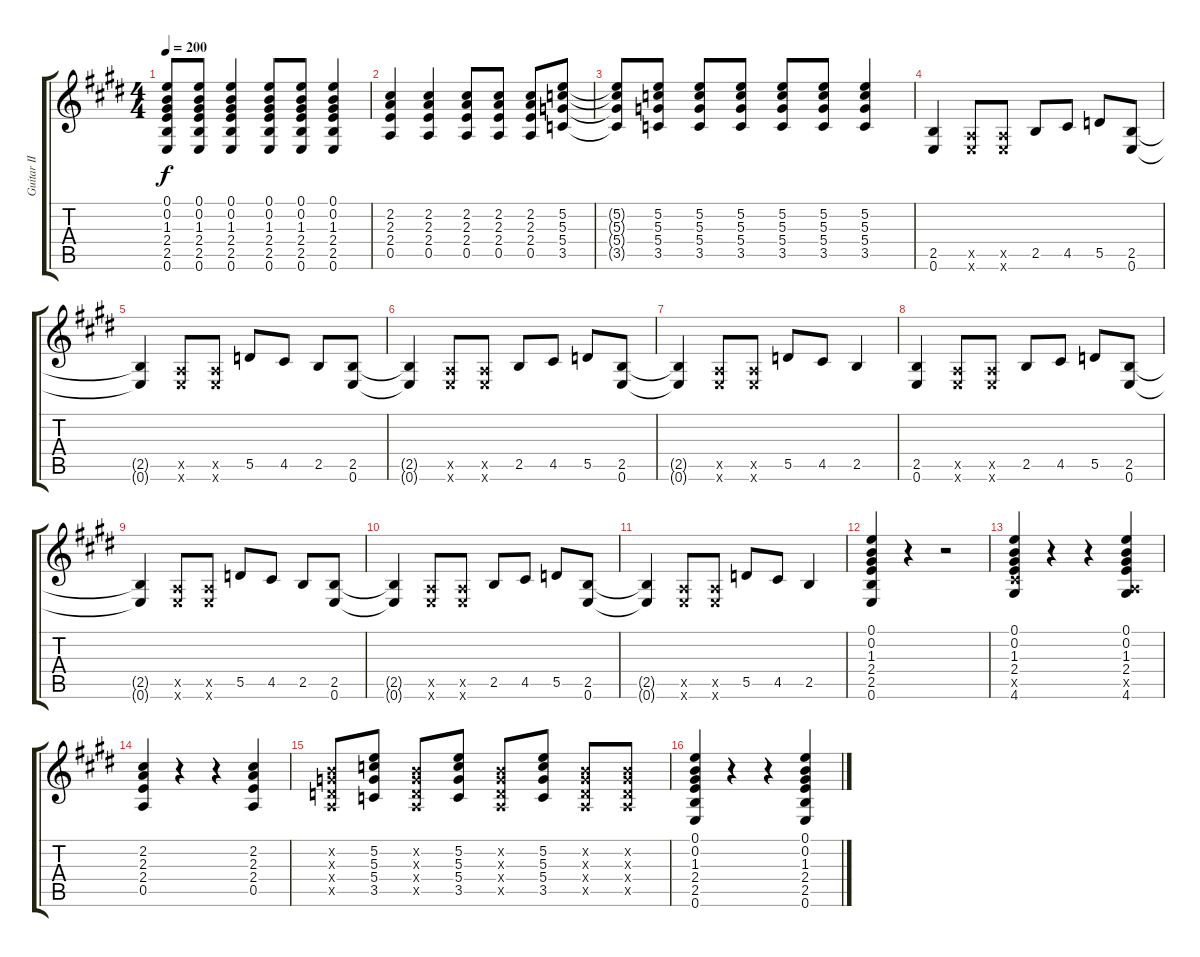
\track ("Guitar II" "Guitar II") {instrument distortionguitar}
\staff {score tabs}
\tuning (E4 B3 G3 D3 A2 E2) {hide}
\ts (4 4)
\tempo 200
\clef g2
\ks e
(0.1{t} 0.2{t} 1.3{t} 2.4{t} 2.5{t} 0.6{t}).8{dy f} (0.1 0.2 1.3 2.4 2.5 0.6).8 (0.1 0.2 1.3 2.4 2.5 0.6).4 (0.1 0.2 1.3 2.4 2.5 0.6).8 (0.1 0.2 1.3 2.4 2.5 0.6).8 (0.1 0.2 1.3 2.4 2.5 0.6).4 |
(2.2 2.3 2.4 0.5).4 (2.2 2.3 2.4 0.5).4 (2.2 2.3 2.4 0.5).8 (2.2 2.3 2.4 0.5).8 (2.2 2.3 2.4 0.5).8 (5.2 5.3 5.4 3.5).8 |
(5.2{t} 5.3{t} 5.4{t} 3.5{t}).8 (5.2 5.3 5.4 3.5).8 (5.2 5.3 5.4 3.5).8 (5.2 5.3 5.4 3.5).8 (5.2 5.3 5.4 3.5).8 (5.2 5.3 5.4 3.5).8 (5.2 5.3 5.4 3.5).4 |
(2.5 0.6).4 (0.5{x} 0.6{x}).8 (0.5{x} 0.6{x}).8 2.5.8 4.5.8 5.5.8 (2.5 0.6).8 |
(2.5{t} 0.6{t}).4 (0.5{x} 0.6{x}).8 (0.5{x} 0.6{x}).8 5.5.8 4.5.8 2.5.8 (2.5 0.6).8 |
(2.5{t} 0.6{t}).4 (0.5{x} 0.6{x}).8 (0.5{x} 0.6{x}).8 2.5.8 4.5.8 5.5.8 (2.5 0.6).8 |
(2.5{t} 0.6{t}).4 (0.5{x} 0.6{x}).8 (0.5{x} 0.6{x}).8 5.5.8 4.5.8 2.5.4 |
(2.5 0.6).4 (0.5{x} 0.6{x}).8 (0.5{x} 0.6{x}).8 2.5.8 4.5.8 5.5.8 (2.5 0.6).8 |
(2.5{t} 0.6{t}).4 (0.5{x} 0.6{x}).8 (0.5{x} 0.6{x}).8 5.5.8 4.5.8 2.5.8 (2.5 0.6).8 |
(2.5{t} 0.6{t}).4 (0.5{x} 0.6{x}).8 (0.5{x} 0.6{x}).8 2.5.8 4.5.8 5.5.8 (2.5 0.6).8 |
(2.5{t} 0.6{t}).4 (0.5{x} 0.6{x}).8 (0.5{x} 0.6{x}).8 5.5.8 4.5.8 2.5.4 |
(0.1 0.2 1.3 2.4 2.5 0.6).4{volume 14} r.4 r.2 |
(0.1 0.2 1.3 2.4 4.5{x} 4.6).4 r.4 r.4 (0.1 0.2 1.3 2.4 0.5{x} 4.6).4 |
(2.2 2.3 2.4 0.5).4 r.4 r.4 (2.2 2.3 2.4 0.5).4 |
(0.2{x} 0.3{x} 0.4{x} 0.5{x}).8 (5.2 5.3 5.4 3.5).8 (0.2{x} 0.3{x} 0.4{x} 0.5{x}).8 (5.2 5.3 5.4 3.5).8 (0.2{x} 0.3{x} 0.4{x} 0.5{x}).8 (5.2 5.3 5.4 3.5).8 (0.2{x} 0.3{x} 0.4{x} 0.5{x}).8 (0.2{x} 0.3{x} 0.4{x} 0.5{x}).8 |
(0.1 0.2 1.3 2.4 2.5 0.6).4 r.4 r.4 (0.1 0.2 1.3 2.4 2.5 0.6).4
